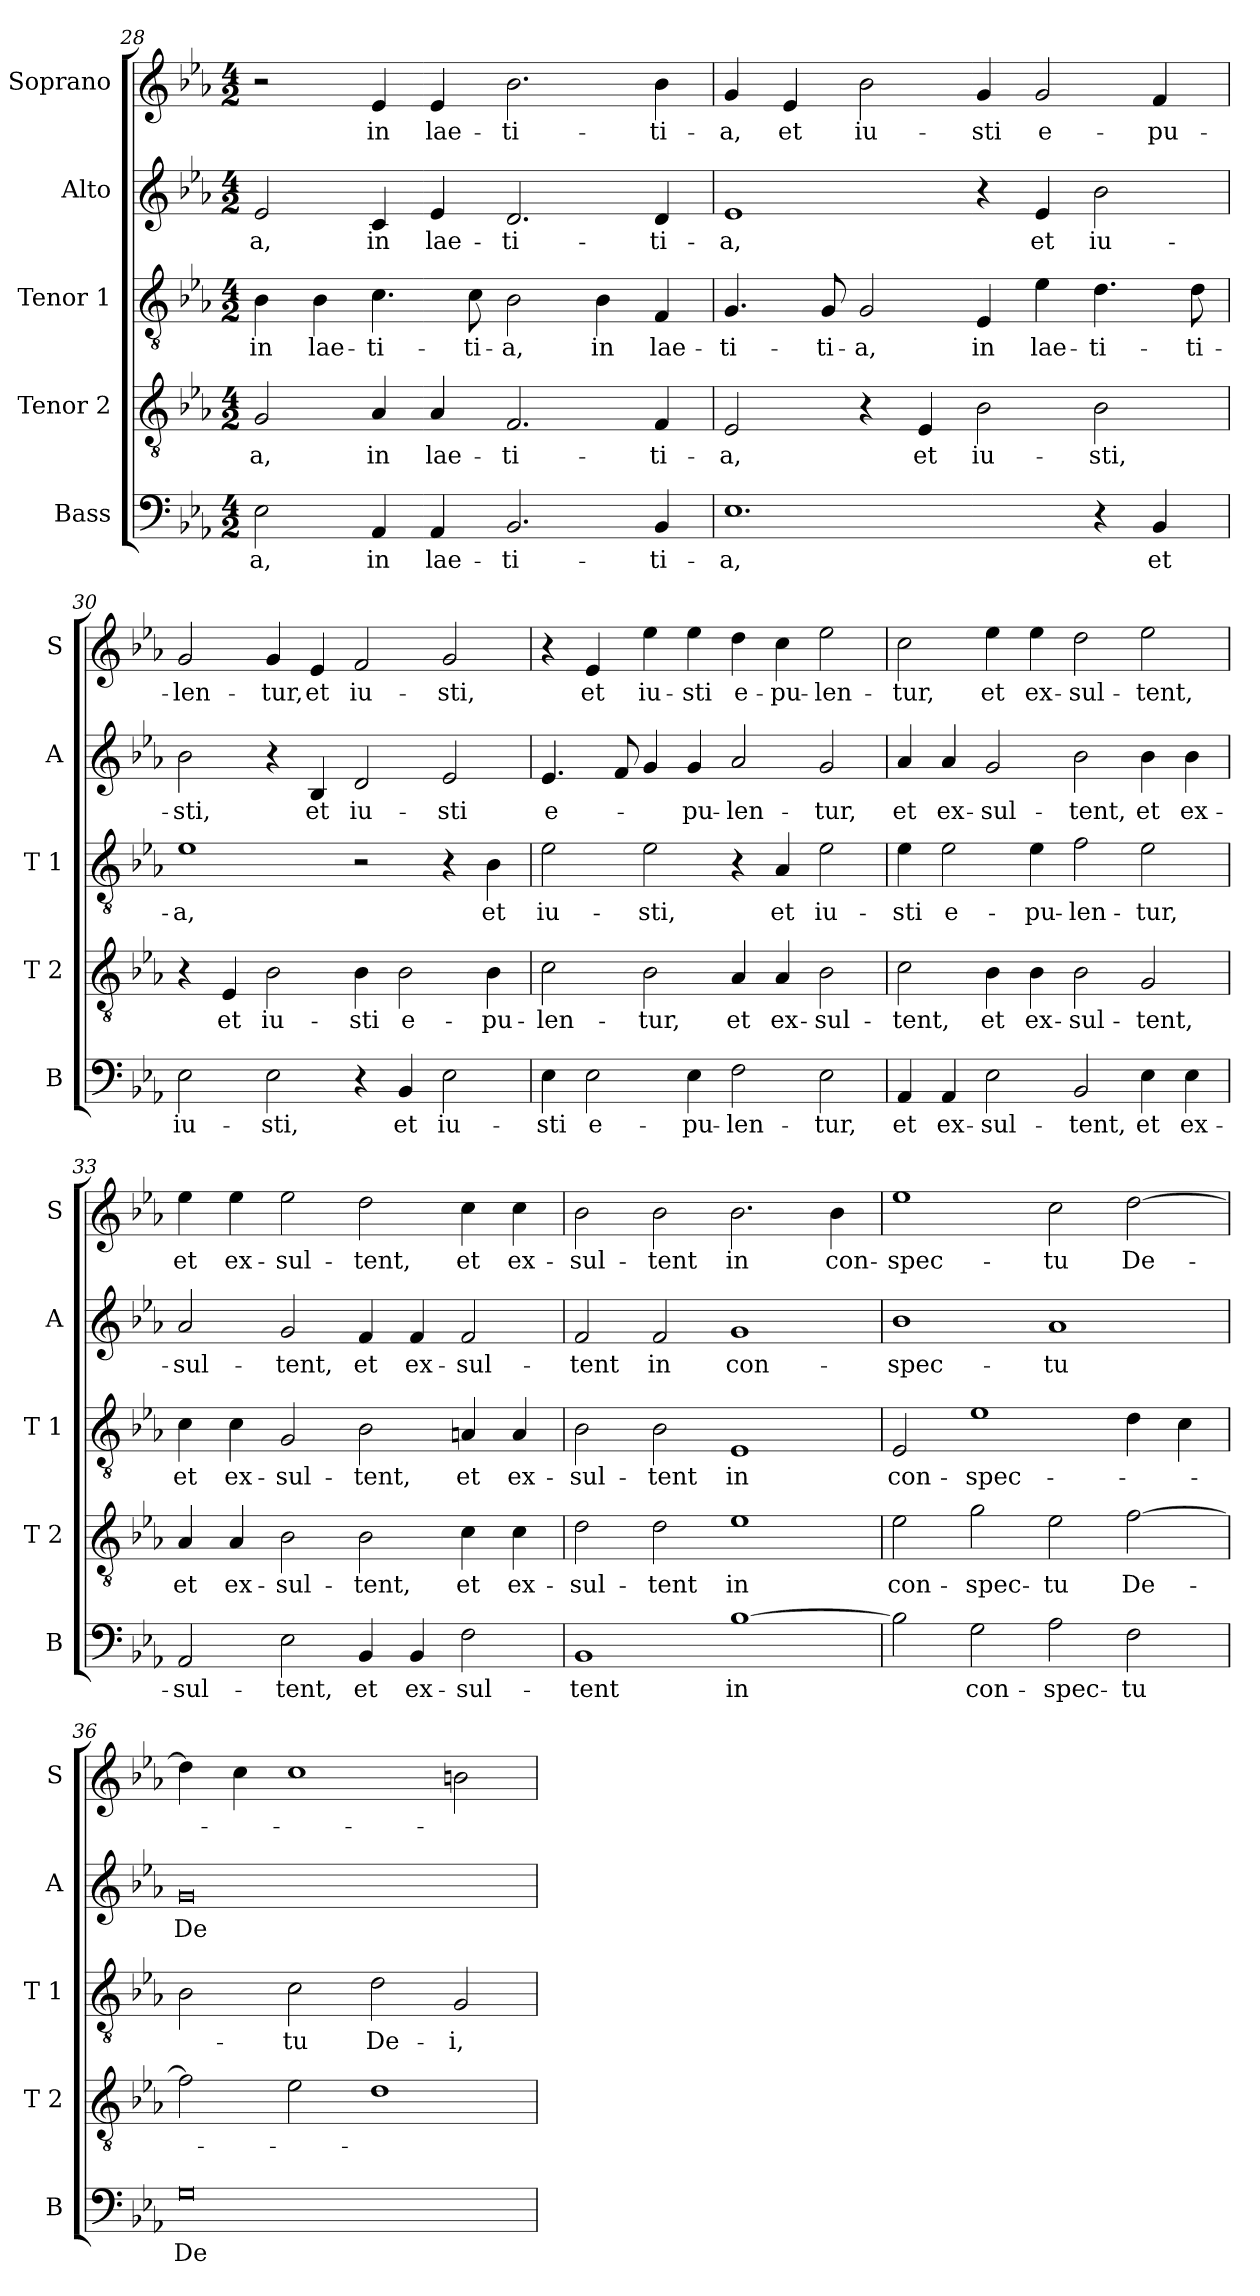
**kern	**text	**kern	**text	**kern	**text	**kern	**text	**kern	**text
*part5	*part5	*part4	*part4	*part3	*part3	*part2	*part2	*part1	*part1
*staff5	*staff5	*staff4	*staff4	*staff3	*staff3	*staff2	*staff2	*staff1	*staff1
*I"Bass	*	*I"Tenor 2	*	*I"Tenor 1	*	*I"Alto	*	*I"Soprano	*
*I'B	*	*I'T 2	*	*I'T 1	*	*I'A	*	*I'S	*
*clefF4	*	*clefGv2	*	*clefGv2	*	*clefG2	*	*clefG2	*
*k[b-e-a-]	*	*k[b-e-a-]	*	*k[b-e-a-]	*	*k[b-e-a-]	*	*k[b-e-a-]	*
*E-:	*	*E-:	*	*E-:	*	*E-:	*	*E-:	*
*M4/2	*	*M4/2	*	*M4/2	*	*M4/2	*	*M4/2	*
=28	=28	=28	=28	=28	=28	=28	=28	=28	=28
!	!LO:LY:b	!	!LO:LY:b	!	!LO:LY:b	!	!LO:LY:b	!	!
2E-\	-a,	2G/	-a,	4B-\	in	2e-/	-a,	2r	.
!	!	!	!	!	!LO:LY:b	!	!	!	!
.	.	.	.	4B-\	lae-	.	.	.	.
!	!LO:LY:b	!	!LO:LY:b	!	!LO:LY:b	!	!LO:LY:b	!	!LO:LY:b
4AA-/	in	4A-/	in	4.c\	-ti-	4c/	in	4e-/	in
!	!LO:LY:b	!	!LO:LY:b	!	!	!	!LO:LY:b	!	!LO:LY:b
4AA-/	lae-	4A-/	lae-	.	.	4e-/	lae-	4e-/	lae-
!	!	!	!	!	!LO:LY:b	!	!	!	!
.	.	.	.	8c\	-ti-	.	.	.	.
!	!LO:LY:b	!	!LO:LY:b	!	!LO:LY:b	!	!LO:LY:b	!	!LO:LY:b
2.BB-/	-ti-	2.F/	-ti-	2B-\	-a,	2.d/	-ti-	2.b-\	-ti-
!	!	!	!	!	!LO:LY:b	!	!	!	!
.	.	.	.	4B-\	in	.	.	.	.
!	!LO:LY:b	!	!LO:LY:b	!	!LO:LY:b	!	!LO:LY:b	!	!LO:LY:b
4BB-/	-ti-	4F/	-ti-	4F/	lae-	4d/	-ti-	4b-\	-ti-
!!LO:LB:g=z
=29	=29	=29	=29	=29	=29	=29	=29	=29	=29
!	!LO:LY:b	!	!LO:LY:b	!	!LO:LY:b	!	!LO:LY:b	!	!LO:LY:b
1.E-	-a,	2E-/	-a,	4.G/	-ti-	1e-	-a,	4g/	-a,
!	!	!	!	!	!	!	!	!	!LO:LY:b
.	.	.	.	.	.	.	.	4e-/	et
!	!	!	!	!	!LO:LY:b	!	!	!	!
.	.	.	.	8G/	-ti-	.	.	.	.
!	!	!	!	!	!LO:LY:b	!	!	!	!LO:LY:b
.	.	4r	.	2G/	-a,	.	.	2b-\	iu-
!	!	!	!LO:LY:b	!	!	!	!	!	!
.	.	4E-/	et	.	.	.	.	.	.
!	!	!	!LO:LY:b	!	!LO:LY:b	!	!	!	!LO:LY:b
.	.	2B-\	iu-	4E-/	in	4r	.	4g/	-sti
!	!	!	!	!	!LO:LY:b	!	!LO:LY:b	!	!LO:LY:b
.	.	.	.	4e-\	lae-	4e-/	et	2g/	e-
!	!	!	!LO:LY:b	!	!LO:LY:b	!	!LO:LY:b	!	!
4r	.	2B-\	-sti,	4.d\	-ti-	2b-\	iu-	.	.
!	!LO:LY:b	!	!	!	!	!	!	!	!LO:LY:b
4BB-/	et	.	.	.	.	.	.	4f/	-pu-
!	!	!	!	!	!LO:LY:b	!	!	!	!
.	.	.	.	8d\	-ti-	.	.	.	.
=30	=30	=30	=30	=30	=30	=30	=30	=30	=30
!	!LO:LY:b	!	!	!	!LO:LY:b	!	!LO:LY:b	!	!LO:LY:b
2E-\	iu-	4r	.	1e-	-a,	2b-\	-sti,	2g/	-len-
!	!	!	!LO:LY:b	!	!	!	!	!	!
.	.	4E-/	et	.	.	.	.	.	.
!	!LO:LY:b	!	!LO:LY:b	!	!	!	!	!	!LO:LY:b
2E-\	-sti,	2B-\	iu-	.	.	4r	.	4g/	-tur,
!	!	!	!	!	!	!	!LO:LY:b	!	!LO:LY:b
.	.	.	.	.	.	4B-/	et	4e-/	et
!	!	!	!LO:LY:b	!	!	!	!LO:LY:b	!	!LO:LY:b
4r	.	4B-\	-sti	2r	.	2d/	iu-	2f/	iu-
!	!LO:LY:b	!	!LO:LY:b	!	!	!	!	!	!
4BB-/	et	2B-\	e-	.	.	.	.	.	.
!	!LO:LY:b	!	!	!	!	!	!LO:LY:b	!	!LO:LY:b
2E-\	iu-	.	.	4r	.	2e-/	-sti	2g/	-sti,
!	!	!	!LO:LY:b	!	!LO:LY:b	!	!	!	!
.	.	4B-\	-pu-	4B-\	et	.	.	.	.
=31	=31	=31	=31	=31	=31	=31	=31	=31	=31
!	!LO:LY:b	!	!LO:LY:b	!	!LO:LY:b	!	!LO:LY:b	!	!
4E-\	-sti	2c\	-len-	2e-\	iu-	4.e-/	e-	4r	.
!	!LO:LY:b	!	!	!	!	!	!	!	!LO:LY:b
2E-\	e-	.	.	.	.	.	.	4e-/	et
.	.	.	.	.	.	8f/	.	.	.
!	!	!	!LO:LY:b	!	!LO:LY:b	!	!	!	!LO:LY:b
.	.	2B-\	-tur,	2e-\	-sti,	4g/	.	4ee-\	iu-
!	!LO:LY:b	!	!	!	!	!	!LO:LY:b	!	!LO:LY:b
4E-\	-pu-	.	.	.	.	4g/	-pu-	4ee-\	-sti
!	!LO:LY:b	!	!LO:LY:b	!	!	!	!LO:LY:b	!	!LO:LY:b
2F\	-len-	4A-/	et	4r	.	2a-/	-len-	4dd\	e-
!	!	!	!LO:LY:b	!	!LO:LY:b	!	!	!	!LO:LY:b
.	.	4A-/	ex-	4A-/	et	.	.	4cc\	-pu-
!	!LO:LY:b	!	!LO:LY:b	!	!LO:LY:b	!	!LO:LY:b	!	!LO:LY:b
2E-\	-tur,	2B-\	-sul-	2e-\	iu-	2g/	-tur,	2ee-\	-len-
=32	=32	=32	=32	=32	=32	=32	=32	=32	=32
!	!LO:LY:b	!	!LO:LY:b	!	!LO:LY:b	!	!LO:LY:b	!	!LO:LY:b
4AA-/	et	2c\	-tent,	4e-\	-sti	4a-/	et	2cc\	-tur,
!	!LO:LY:b	!	!	!	!LO:LY:b	!	!LO:LY:b	!	!
4AA-/	ex-	.	.	2e-\	e-	4a-/	ex-	.	.
!	!LO:LY:b	!	!LO:LY:b	!	!	!	!LO:LY:b	!	!LO:LY:b
2E-\	-sul-	4B-\	et	.	.	2g/	-sul-	4ee-\	et
!	!	!	!LO:LY:b	!	!LO:LY:b	!	!	!	!LO:LY:b
.	.	4B-\	ex-	4e-\	-pu-	.	.	4ee-\	ex-
!	!LO:LY:b	!	!LO:LY:b	!	!LO:LY:b	!	!LO:LY:b	!	!LO:LY:b
2BB-/	-tent,	2B-\	-sul-	2f\	-len-	2b-\	-tent,	2dd\	-sul-
!	!LO:LY:b	!	!LO:LY:b	!	!LO:LY:b	!	!LO:LY:b	!	!LO:LY:b
4E-\	et	2G/	-tent,	2e-\	-tur,	4b-\	et	2ee-\	-tent,
!	!LO:LY:b	!	!	!	!	!	!LO:LY:b	!	!
4E-\	ex-	.	.	.	.	4b-\	ex-	.	.
!!LO:PB:g=z
=33	=33	=33	=33	=33	=33	=33	=33	=33	=33
!	!LO:LY:b	!	!LO:LY:b	!	!LO:LY:b	!	!LO:LY:b	!	!LO:LY:b
2AA-/	-sul-	4A-/	et	4c\	et	2a-/	-sul-	4ee-\	et
!	!	!	!LO:LY:b	!	!LO:LY:b	!	!	!	!LO:LY:b
.	.	4A-/	ex-	4c\	ex-	.	.	4ee-\	ex-
!	!LO:LY:b	!	!LO:LY:b	!	!LO:LY:b	!	!LO:LY:b	!	!LO:LY:b
2E-\	-tent,	2B-\	-sul-	2G/	-sul-	2g/	-tent,	2ee-\	-sul-
!	!LO:LY:b	!	!LO:LY:b	!	!LO:LY:b	!	!LO:LY:b	!	!LO:LY:b
4BB-/	et	2B-\	-tent,	2B-\	-tent,	4f/	et	2dd\	-tent,
!	!LO:LY:b	!	!	!	!	!	!LO:LY:b	!	!
4BB-/	ex-	.	.	.	.	4f/	ex-	.	.
!	!LO:LY:b	!	!LO:LY:b	!	!LO:LY:b	!	!LO:LY:b	!	!LO:LY:b
2F\	-sul-	4c\	et	4An/	et	2f/	-sul-	4cc\	et
!	!	!	!LO:LY:b	!	!LO:LY:b	!	!	!	!LO:LY:b
.	.	4c\	ex-	4A/	ex-	.	.	4cc\	ex-
=34	=34	=34	=34	=34	=34	=34	=34	=34	=34
!	!LO:LY:b	!	!LO:LY:b	!	!LO:LY:b	!	!LO:LY:b	!	!LO:LY:b
1BB-	-tent	2d\	-sul-	2B-\	-sul-	2f/	-tent	2b-\	-sul-
!	!	!	!LO:LY:b	!	!LO:LY:b	!	!LO:LY:b	!	!LO:LY:b
.	.	2d\	-tent	2B-\	-tent	2f/	in	2b-\	-tent
!	!LO:LY:b	!	!LO:LY:b	!	!LO:LY:b	!	!LO:LY:b	!	!LO:LY:b
[1B-	in	1e-	in	1E-	in	1g	con-	2.b-\	in
!	!	!	!	!	!	!	!	!	!LO:LY:b
.	.	.	.	.	.	.	.	4b-\	con-
=35	=35	=35	=35	=35	=35	=35	=35	=35	=35
!	!	!	!LO:LY:b	!	!LO:LY:b	!	!LO:LY:b	!	!LO:LY:b
2B-\]	.	2e-\	con-	2E-/	con-	1b-	-spec-	1ee-	-spec-
!	!LO:LY:b	!	!LO:LY:b	!	!LO:LY:b	!	!	!	!
2G\	con-	2g\	-spec-	1e-	-spec-	.	.	.	.
!	!LO:LY:b	!	!LO:LY:b	!	!	!	!LO:LY:b	!	!LO:LY:b
2A-\	-spec-	2e-\	-tu	.	.	1a-	-tu	2cc\	-tu
!	!LO:LY:b	!	!LO:LY:b	!	!	!	!	!	!LO:LY:b
2F\	-tu	[2f\	De-	4d\	.	.	.	[2dd\	De-
.	.	.	.	4c\	.	.	.	.	.
=36	=36	=36	=36	=36	=36	=36	=36	=36	=36
!	!LO:LY:b	!	!	!	!	!	!LO:LY:b	!	!
0G	De-	2f\]	.	2B-\	.	0g	De-	4dd\]	.
.	.	.	.	.	.	.	.	4cc\	.
!	!	!	!	!	!LO:LY:b	!	!	!	!
.	.	2e-\	.	2c\	-tu	.	.	1cc	.
!	!	!	!	!	!LO:LY:b	!	!	!	!
.	.	1d	.	2d\	De-	.	.	.	.
!	!	!	!	!	!LO:LY:b	!	!	!	!
.	.	.	.	2G/	-i,	.	.	2bn\	.
=	=	=	=	=	=	=	=	=	=
*-	*-	*-	*-	*-	*-	*-	*-	*-	*-
